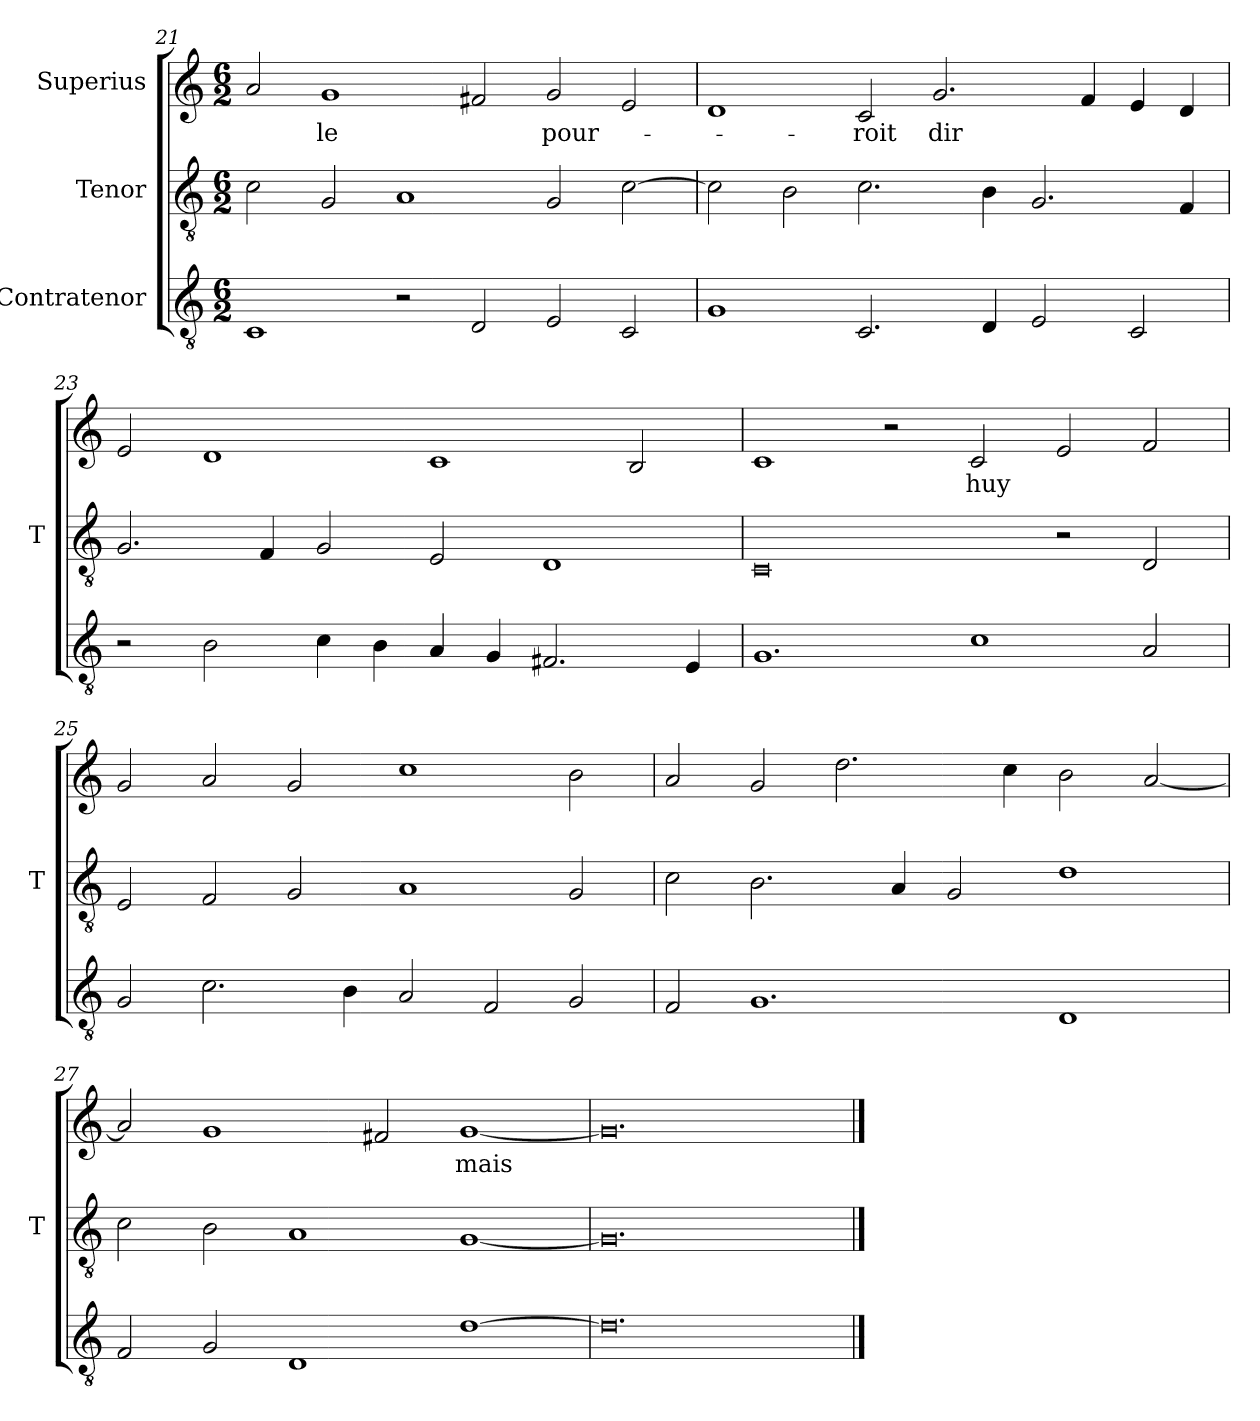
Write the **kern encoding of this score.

**kern	**kern	**kern	**text
*part3	*part2	*part1	*part1
*staff3	*staff2	*staff1	*staff1
*I"Contratenor	*I"Tenor	*I"Superius	*
*	*I'T	*	*
*clefGv2	*clefGv2	*clefG2	*
*M6/2	*M6/2	*M6/2	*
=21	=21	=21	=21
1C	2c	2a	.
.	2G	1g	-le
2r	1A	.	.
2D	.	2f#X	.
2E	2G	2g	pour-
2C	[2c	2e	.
=22	=22	=22	=22
1G	2c]	1d	.
.	2B	.	.
2.C	2.c	2c	-roit
.	.	2.g	-dir
4D	4B	.	.
2E	2.G	.	.
.	.	4f	.
2C	.	4e	.
.	4F	4d	.
=23	=23	=23	=23
2r	2.G	2e	.
2B	.	1d	.
.	4F	.	.
4c	2G	.	.
4B	.	.	.
4A	2E	1c	.
4G	.	.	.
2.F#X	1D	.	.
.	.	2B	.
4E	.	.	.
=24	=24	=24	=24
1.G	0C	1c	.
.	.	2r	.
1c	.	2c	-huy
.	2r	2e	.
2A	2D	2f	.
=25	=25	=25	=25
2G	2E	2g	.
2.c	2F	2a	.
.	2G	2g	.
4B	.	.	.
2A	1A	1cc	.
2F	.	.	.
2G	2G	2b	.
=26	=26	=26	=26
2F	2c	2a	.
1.G	2.B	2g	.
.	.	2.dd	.
.	4A	.	.
.	2G	.	.
.	.	4cc	.
1D	1d	2b	.
.	.	[2a	.
=27	=27	=27	=27
2F	2c	2a]	.
2G	2B	1g	.
1D	1A	.	.
.	.	2f#X	.
[1d	[1G	[1g	-mais
=28	=28	=28	=28
0.d]	0.G]	0.g]	.
==	==	==	==
*-	*-	*-	*-
